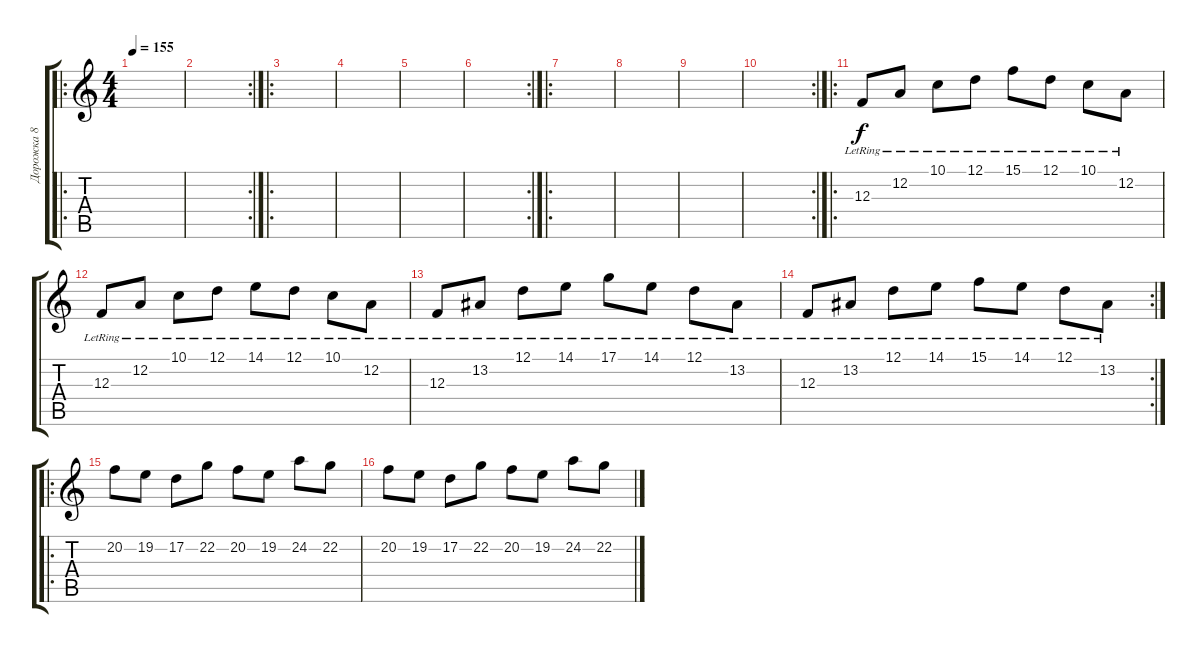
\track ("Дорожка 8" "Дорожка 8") {instrument harpsichord}
\staff {score tabs}
\tuning (D4 A3 F3 C3 G2 D2) {hide}
\ro
\ts (4 4)
\tempo 155
\clef g2
\ks c
|
\rc 2
|
\ro
|
|
|
\rc 2
|
\ro
|
|
|
\rc 2
|
\ro
12.3{lr}.8 12.2{lr}.8 10.1{lr}.8 12.1{lr}.8 15.1{lr}.8 12.1{lr}.8 10.1{lr}.8 12.2{lr}.8 |
12.3{lr}.8 12.2{lr}.8 10.1{lr}.8 12.1{lr}.8 14.1{lr}.8 12.1{lr}.8 10.1{lr}.8 12.2{lr}.8 |
12.3{lr}.8 13.2{lr}.8 12.1{lr}.8 14.1{lr}.8 17.1{lr}.8 14.1{lr}.8 12.1{lr}.8 13.2{lr}.8 |
\rc 2
12.3{lr}.8 13.2{lr}.8 12.1{lr}.8 14.1{lr}.8 15.1{lr}.8 14.1{lr}.8 12.1{lr}.8 13.2{lr}.8 |
\ro
20.2.8{volume 16} 19.2.8 17.2.8 22.2.8 20.2.8 19.2.8 24.2.8 22.2.8 |
20.2.8 19.2.8 17.2.8 22.2.8 20.2.8 19.2.8 24.2.8 22.2.8
